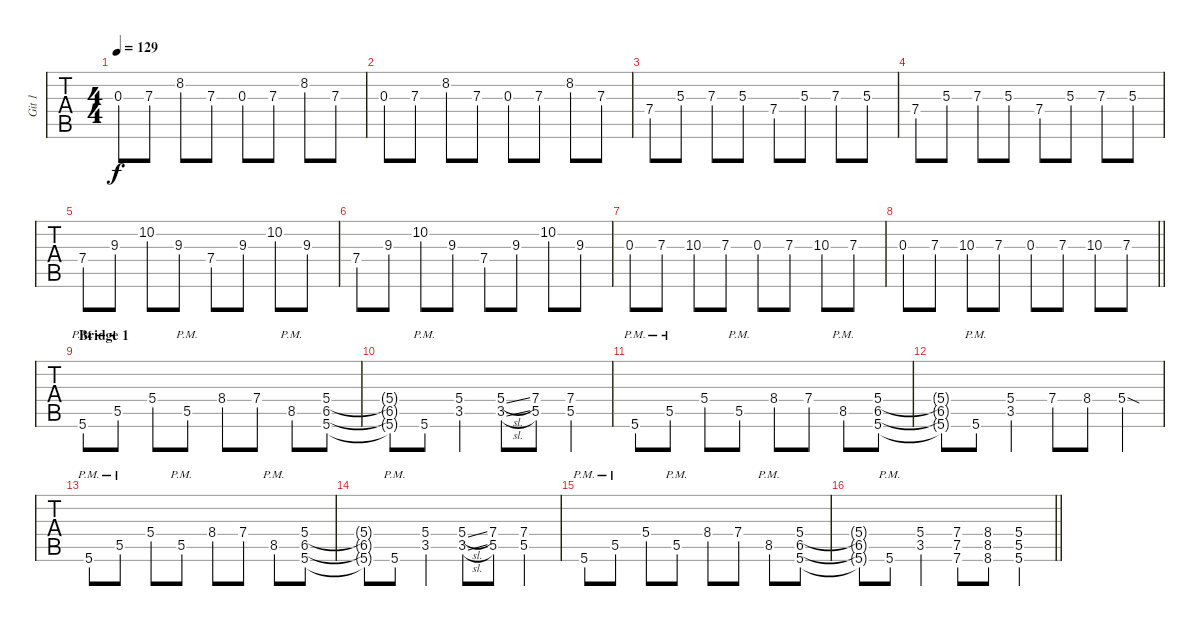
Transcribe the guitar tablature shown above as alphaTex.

\track ("Git 1" "Git 1") {instrument distortionguitar}
\staff {tabs}
\tuning (B3 Gb3 D3 A2 E2 A1) {hide}
\ts (4 4)
\tempo 129
\clef f4
\ks c
0.3.8{dy f} 7.3.8 8.2.8 7.3.8 0.3.8 7.3.8 8.2.8 7.3.8 |
0.3.8 7.3.8 8.2.8 7.3.8 0.3.8 7.3.8 8.2.8 7.3.8 |
7.4.8 5.3.8 7.3.8 5.3.8 7.4.8 5.3.8 7.3.8 5.3.8 |
7.4.8 5.3.8 7.3.8 5.3.8 7.4.8 5.3.8 7.3.8 5.3.8 |
7.4.8 9.3.8 10.2.8 9.3.8 7.4.8 9.3.8 10.2.8 9.3.8 |
7.4.8 9.3.8 10.2.8 9.3.8 7.4.8 9.3.8 10.2.8 9.3.8 |
0.3.8 7.3.8 10.3.8 7.3.8 0.3.8 7.3.8 10.3.8 7.3.8 |
\barLineRight lightlight
0.3.8 7.3.8 10.3.8 7.3.8 0.3.8 7.3.8 10.3.8 7.3.8 |
\section ("" "Bridge 1")
5.6{pm}.8 5.5{pm}.8 5.4.8 5.5{pm}.8 8.4.8 7.4.8 8.5{pm}.8 (5.4 6.5 5.6).8 |
(5.4{t} 6.5{t} 5.6{t}).8 5.6{pm}.8 (5.4 3.5).4 (5.4{sl} 3.5{sl}).8 (7.4 5.5).8 (7.4 5.5).4 |
5.6{pm}.8 5.5{pm}.8 5.4.8 5.5{pm}.8 8.4.8 7.4.8 8.5{pm}.8 (5.4 6.5 5.6).8 |
(5.4{t} 6.5{t} 5.6{t}).8 5.6{pm}.8 (5.4 3.5).4 7.4.8 8.4.8 5.4{sod}.4 |
5.6{pm}.8 5.5{pm}.8 5.4.8 5.5{pm}.8 8.4.8 7.4.8 8.5{pm}.8 (5.4 6.5 5.6).8 |
(5.4{t} 6.5{t} 5.6{t}).8 5.6{pm}.8 (5.4 3.5).4 (5.4{sl} 3.5{sl}).8 (7.4 5.5).8 (7.4 5.5).4 |
5.6{pm}.8 5.5{pm}.8 5.4.8 5.5{pm}.8 8.4.8 7.4.8 8.5{pm}.8 (5.4 6.5 5.6).8 |
\barLineRight lightlight
(5.4{t} 6.5{t} 5.6{t}).8 5.6{pm}.8 (5.4 3.5).4 (7.4 7.5 7.6).8 (8.4 8.5 8.6).8 (5.4 5.5 5.6).4
